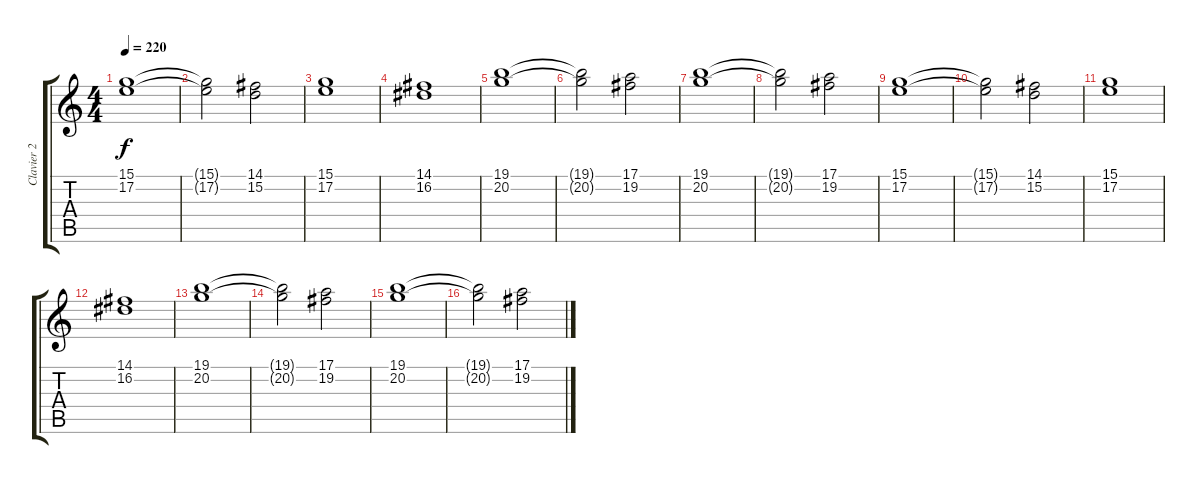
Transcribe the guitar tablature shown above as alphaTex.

\track ("Clavier 2" "Clavier 2") {instrument stringensemble1}
\staff {score tabs}
\tuning (E4 B3 G3 D3 A2 E2) {hide}
\ts (4 4)
\tempo 220
\clef g2
\ks c
(15.1 17.2).1{dy f} |
(15.1{t} 17.2{t}).2 (14.1 15.2).2 |
(15.1 17.2).1 |
(14.1 16.2).1 |
(19.1 20.2).1 |
(19.1{t} 20.2{t}).2 (17.1 19.2).2 |
(19.1 20.2).1 |
(19.1{t} 20.2{t}).2 (17.1 19.2).2 |
(15.1 17.2).1 |
(15.1{t} 17.2{t}).2 (14.1 15.2).2 |
(15.1 17.2).1 |
(14.1 16.2).1 |
(19.1 20.2).1 |
(19.1{t} 20.2{t}).2 (17.1 19.2).2 |
(19.1 20.2).1 |
(19.1{t} 20.2{t}).2 (17.1 19.2).2
